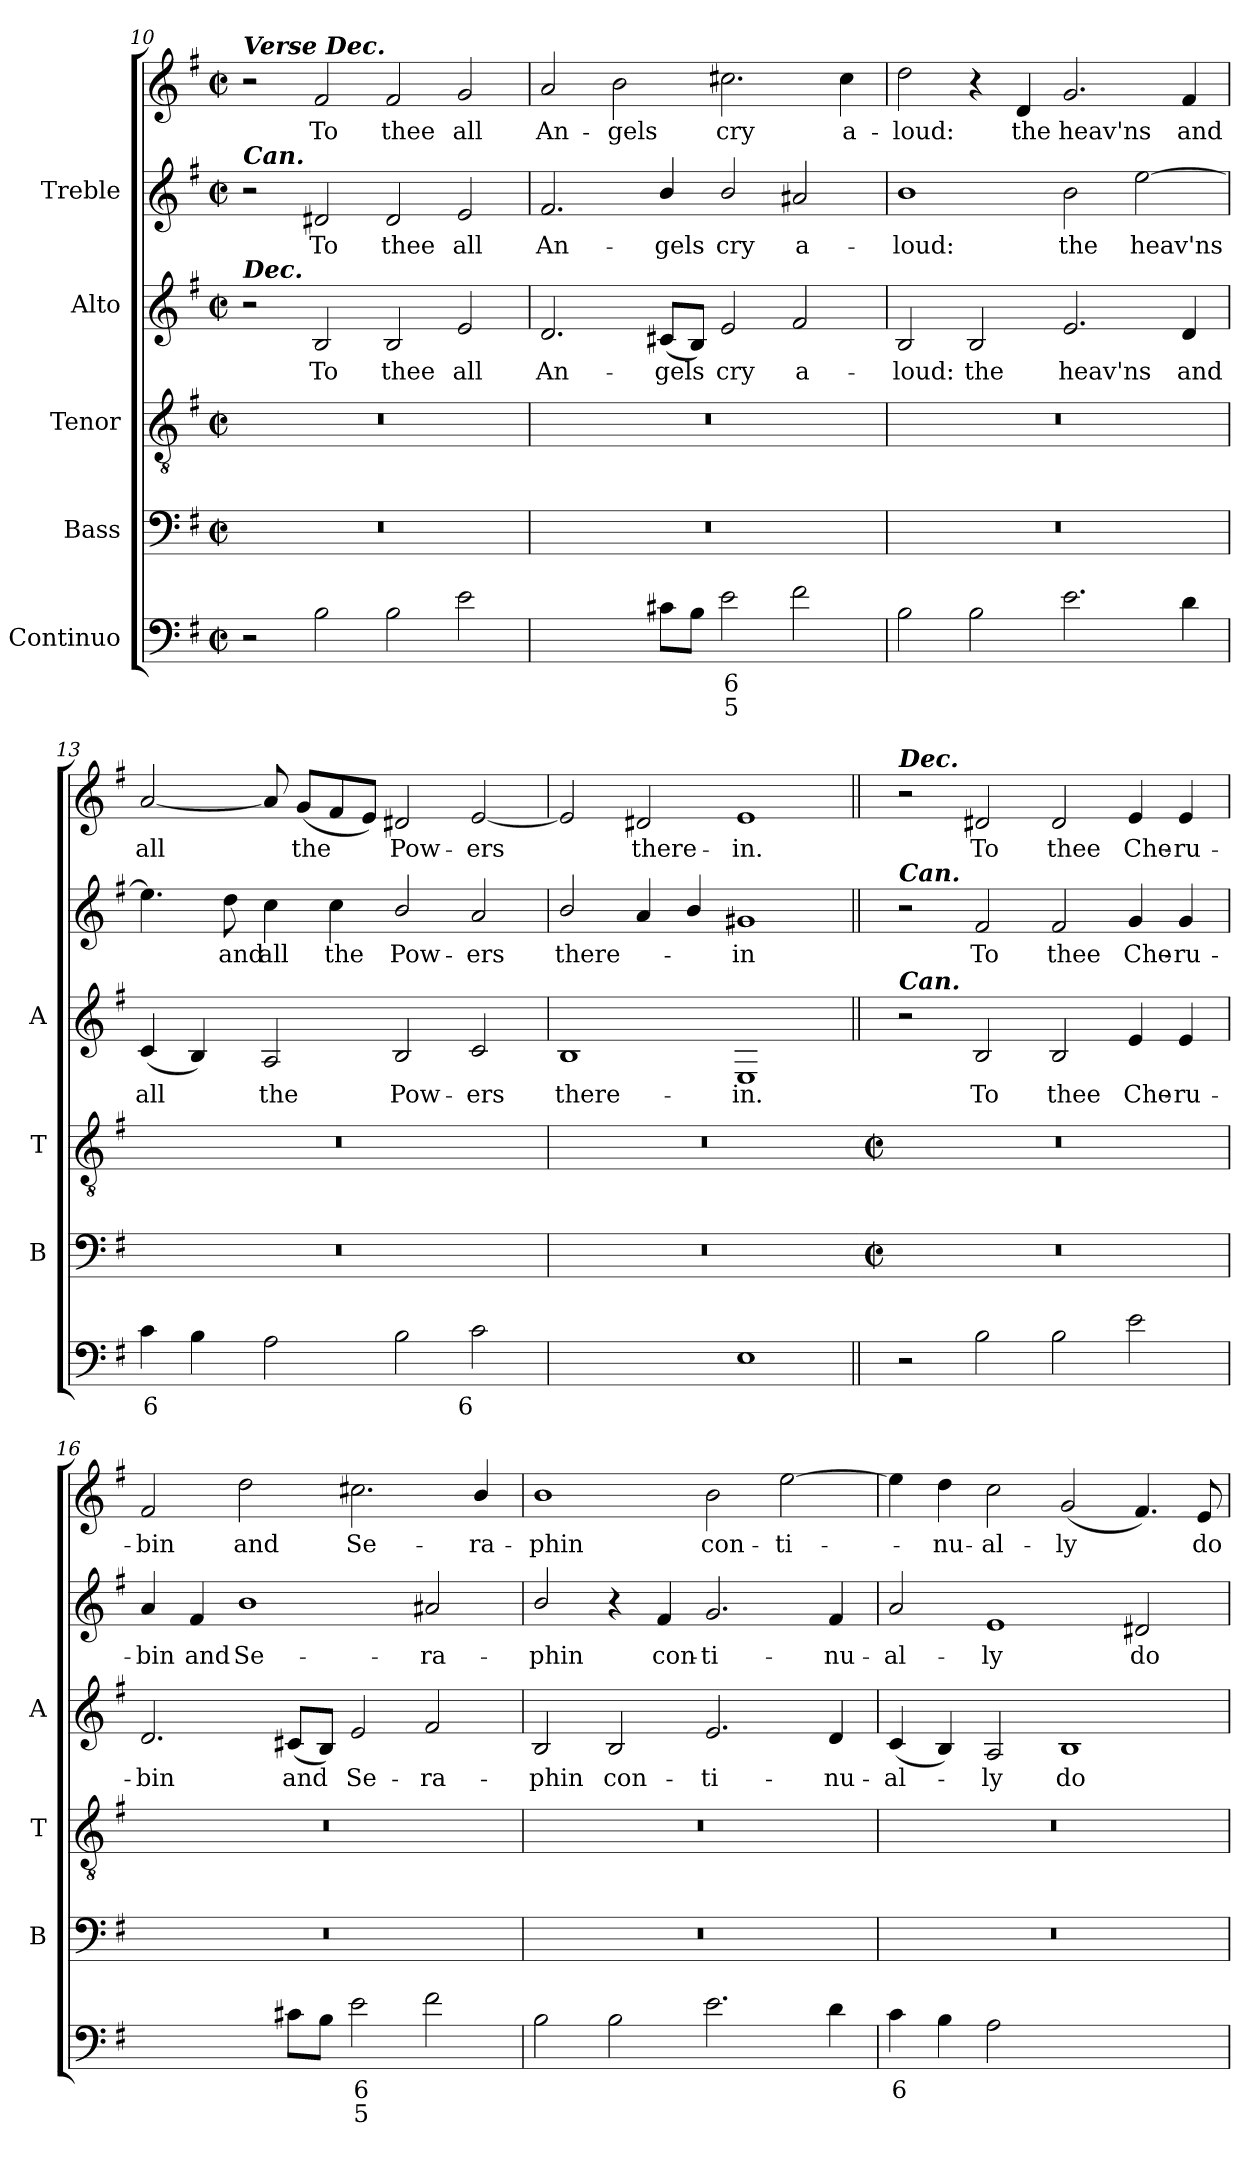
**kern	**text	**text	**kern	**kern	**kern	**text	**kern	**text	**kern	**text
*part5	*part5	*part5	*part4	*part3	*part2	*part2	*part1	*part1	*part1	*part1
*staff6	*staff6	*staff6	*staff5	*staff4	*staff3	*staff3	*staff2	*staff2	*staff1	*staff1
*I"Continuo	*	*	*I"Bass	*I"Tenor	*I"Alto	*	*I"Treble	*	*	*
*	*	*	*I'B	*I'T	*I'A	*	*	*	*	*
!!LO:LB:g=z
*clefF4	*	*	*clefF4	*clefGv2	*clefG2	*	*clefG2	*	*clefG2	*
*k[f#]	*	*	*k[f#]	*k[f#]	*k[f#]	*	*k[f#]	*	*k[f#]	*
*G:	*	*	*G:	*G:	*G:	*	*G:	*	*G:	*
*M4/2	*	*	*M4/2	*M4/2	*M4/2	*	*M4/2	*	*M4/2	*
*met(c|)	*	*	*met(c|)	*met(c|)	*met(c|)	*	*met(c|)	*	*met(c|)	*
=10	=10	=10	=10	=10	=10	=10	=10	=10	=10	=10
!	!	!	!	!	!	!	!	!	!LO:TX:a:Bi:t=Verse Dec.	!
!	!	!	!	!	!	!	!LO:TX:a:Bi:t=Can.	!	!	!
!	!	!	!	!	!LO:TX:a:Bi:t=Dec.	!	!	!	!	!
2r	.	.	0r	0r	2r	.	2r	.	2r	.
!	!	!	!	!	!	!LO:LY:b	!	!LO:LY:b	!	!LO:LY:b
2B	.	.	.	.	2B	To	2d#X	To	2f#	To
!	!	!	!	!	!	!LO:LY:b	!	!LO:LY:b	!	!LO:LY:b
2B	.	.	.	.	2B	thee	2d#	thee	2f#	thee
!	!	!	!	!	!	!LO:LY:b	!	!LO:LY:b	!	!LO:LY:b
2e	.	.	.	.	2e	all	2e	all	2g	all
=11	=11	=11	=11	=11	=11	=11	=11	=11	=11	=11
!	!LO:LY:b	!	!	!	!	!LO:LY:b	!	!LO:LY:b	!	!LO:LY:b
[2dyy	5	.	0r	0r	2.d	An-	2.f#	-An-	2a	An-
!	!LO:LY:b	!	!	!	!	!	!	!	!	!LO:LY:b
4dyy]	6	.	.	.	.	.	.	.	2b	-gels
!	!	!	!	!	!	!LO:LY:b	!	!LO:LY:b	!	!
8c#XL	.	.	.	.	(<8c#XL	-gels	4b/	-gels	.	.
8BJ	.	.	.	.	8BJ)	.	.	.	.	.
!	!LO:LY:b	!LO:LY:b	!	!	!	!LO:LY:b	!	!LO:LY:b	!	!LO:LY:b
2e	6	5	.	.	2e	cry	2b/	cry	2.cc#X	cry
!	!	!	!	!	!	!LO:LY:b	!	!LO:LY:b	!	!
2f#	.	.	.	.	2f#	a-	2a#X	a-	.	.
!	!	!	!	!	!	!	!	!	!	!LO:LY:b
.	.	.	.	.	.	.	.	.	4cc#	a-
=12	=12	=12	=12	=12	=12	=12	=12	=12	=12	=12
!	!	!	!	!	!	!LO:LY:b	!	!LO:LY:b	!	!LO:LY:b
2B	.	.	0r	0r	2B	-loud:	1b	loud:	2dd	-loud:
!	!	!	!	!	!	!LO:LY:b	!	!	!	!
2B	.	.	.	.	2B	the	.	.	4r	.
!	!	!	!	!	!	!	!	!	!	!LO:LY:b
.	.	.	.	.	.	.	.	.	4d	the
!	!	!	!	!	!	!LO:LY:b	!	!LO:LY:b	!	!LO:LY:b
2.e	.	.	.	.	2.e	heav'ns	2b	the	2.g	heav'ns
!	!	!	!	!	!	!	!	!LO:LY:b	!	!
.	.	.	.	.	.	.	[2ee	heav'ns	.	.
!	!	!	!	!	!	!LO:LY:b	!	!	!	!LO:LY:b
4d	.	.	.	.	4d	and	.	.	4f#	and
=13	=13	=13	=13	=13	=13	=13	=13	=13	=13	=13
!	!LO:LY:b	!	!	!	!	!LO:LY:b	!	!	!	!LO:LY:b
4c	6	.	0r	0r	(<4c	all	4.ee]	.	[2a	all
4B	.	.	.	.	4B)	.	.	.	.	.
!	!	!	!	!	!	!	!	!LO:LY:b	!	!
.	.	.	.	.	.	.	8dd	and	.	.
!	!	!	!	!	!	!LO:LY:b	!	!LO:LY:b	!	!
2A	.	.	.	.	2A	the	4cc	all	8a]	.
!	!	!	!	!	!	!	!	!	!	!LO:LY:b
.	.	.	.	.	.	.	.	.	(<8gL	the
!	!	!	!	!	!	!	!	!LO:LY:b	!	!
.	.	.	.	.	.	.	4cc	the	8f#	.
.	.	.	.	.	.	.	.	.	8eJ)	.
!	!	!	!	!	!	!LO:LY:b	!	!LO:LY:b	!	!LO:LY:b
2B	.	.	.	.	2B	Pow-	2b/	Pow-	2d#X	Pow-
!	!LO:LY:b	!	!	!	!	!LO:LY:b	!	!LO:LY:b	!	!LO:LY:b
2c	6	.	.	.	2c	-ers	2a	-ers	[2e	-ers
=14	=14	=14	=14	=14	=14	=14	=14	=14	=14	=14
!	!LO:LY:b	!	!	!	!	!LO:LY:b	!	!LO:LY:b	!	!
[2Byy	4	.	0r	0r	1B	there-	2b/	there-	2e]	.
!	!LO:LY:b	!	!	!	!	!	!	!	!	!LO:LY:b
2Byy]	3	.	.	.	.	.	4a	.	2d#X	there-
.	.	.	.	.	.	.	4b/	.	.	.
!	!	!	!	!	!	!LO:LY:b	!	!LO:LY:b	!	!LO:LY:b
1E	.	.	.	.	1E	-in.	1g#X	in	1e	-in.
!!LO:LB:g=z
=15||	=15||	=15||	=15	=15	=15||	=15||	=15||	=15||	=15||	=15||
*	*	*	*M4/2	*M4/2	*	*	*	*	*	*
*	*	*	*met(c|)	*met(c|)	*	*	*	*	*	*
!	!	!	!	!	!	!	!	!	!LO:TX:a:Bi:t=Dec.	!
!	!	!	!	!	!	!	!LO:TX:a:Bi:t=Can.	!	!	!
!	!	!	!	!	!LO:TX:a:Bi:t=Can.	!	!	!	!	!
2r	.	.	0r	0r	2r	.	2r	.	2r	.
!	!	!	!	!	!	!LO:LY:b	!	!LO:LY:b	!	!LO:LY:b
2B	.	.	.	.	2B	To	2f#	-To	2d#X	To
!	!	!	!	!	!	!LO:LY:b	!	!LO:LY:b	!	!LO:LY:b
2B	.	.	.	.	2B	thee	2f#	thee	2d#	thee
!	!	!	!	!	!	!LO:LY:b	!	!LO:LY:b	!	!LO:LY:b
2e	.	.	.	.	4e	Che-	4g	Che-	4e	Che-
!	!	!	!	!	!	!LO:LY:b	!	!LO:LY:b	!	!LO:LY:b
.	.	.	.	.	4e	-ru-	4g	-ru-	4e	-ru-
=16	=16	=16	=16	=16	=16	=16	=16	=16	=16	=16
!	!LO:LY:b	!	!	!	!	!LO:LY:b	!	!LO:LY:b	!	!LO:LY:b
[2dyy	5	.	0r	0r	2.d	-bin	4a	-bin	2f#	-bin
!	!	!	!	!	!	!	!	!LO:LY:b	!	!
.	.	.	.	.	.	.	4f#	and	.	.
!	!LO:LY:b	!	!	!	!	!	!	!LO:LY:b	!	!LO:LY:b
4dyy]	6	.	.	.	.	.	1b	Se-	2dd	and
!	!	!	!	!	!	!LO:LY:b	!	!	!	!
8c#XL	.	.	.	.	(<8c#XL	and	.	.	.	.
8BJ	.	.	.	.	8BJ)	.	.	.	.	.
!	!LO:LY:b	!LO:LY:b	!	!	!	!LO:LY:b	!	!	!	!LO:LY:b
2e	6	5	.	.	2e	Se-	.	.	2.cc#X	Se-
!	!	!	!	!	!	!LO:LY:b	!	!LO:LY:b	!	!
2f#	.	.	.	.	2f#	-ra-	2a#X	-ra-	.	.
!	!	!	!	!	!	!	!	!	!	!LO:LY:b
.	.	.	.	.	.	.	.	.	4b/	-ra-
=17	=17	=17	=17	=17	=17	=17	=17	=17	=17	=17
!	!	!	!	!	!	!LO:LY:b	!	!LO:LY:b	!	!LO:LY:b
2B	.	.	0r	0r	2B	-phin	2b/	phin	1b	-phin
!	!	!	!	!	!	!LO:LY:b	!	!	!	!
2B	.	.	.	.	2B	con-	4r	.	.	.
!	!	!	!	!	!	!	!	!LO:LY:b	!	!
.	.	.	.	.	.	.	4f#	con-	.	.
!	!	!	!	!	!	!LO:LY:b	!	!LO:LY:b	!	!LO:LY:b
2.e	.	.	.	.	2.e	-ti-	2.g	-ti-	2b	con-
!	!	!	!	!	!	!	!	!	!	!LO:LY:b
.	.	.	.	.	.	.	.	.	[2ee	-ti-
!	!	!	!	!	!	!LO:LY:b	!	!LO:LY:b	!	!
4d	.	.	.	.	4d	-nu-	4f#	-nu-	.	.
=18	=18	=18	=18	=18	=18	=18	=18	=18	=18	=18
!	!LO:LY:b	!	!	!	!	!LO:LY:b	!	!LO:LY:b	!	!
4c	6	.	0r	0r	(<4c	-al-	2a	al-	4ee]	.
!	!	!	!	!	!	!	!	!	!	!LO:LY:b
4B	.	.	.	.	4B)	.	.	.	4dd	-nu-
!	!	!	!	!	!	!LO:LY:b	!	!LO:LY:b	!	!LO:LY:b
2A	.	.	.	.	2A	ly	1e	-ly	2cc	-al-
!	!LO:LY:b	!LO:LY:b	!	!	!	!LO:LY:b	!	!	!	!LO:LY:b
[2Byy	6	5	.	.	1B	do	.	.	(<2g	-ly
!	!LO:LY:b	!LO:LY:b	!	!	!	!	!	!LO:LY:b	!	!
2Byy]	5	3	.	.	.	.	2d#X	do	4.f#)	.
!	!	!	!	!	!	!	!	!	!	!LO:LY:b
.	.	.	.	.	.	.	.	.	8e	do
=	=	=	=	=	=	=	=	=	=	=
*-	*-	*-	*-	*-	*-	*-	*-	*-	*-	*-
